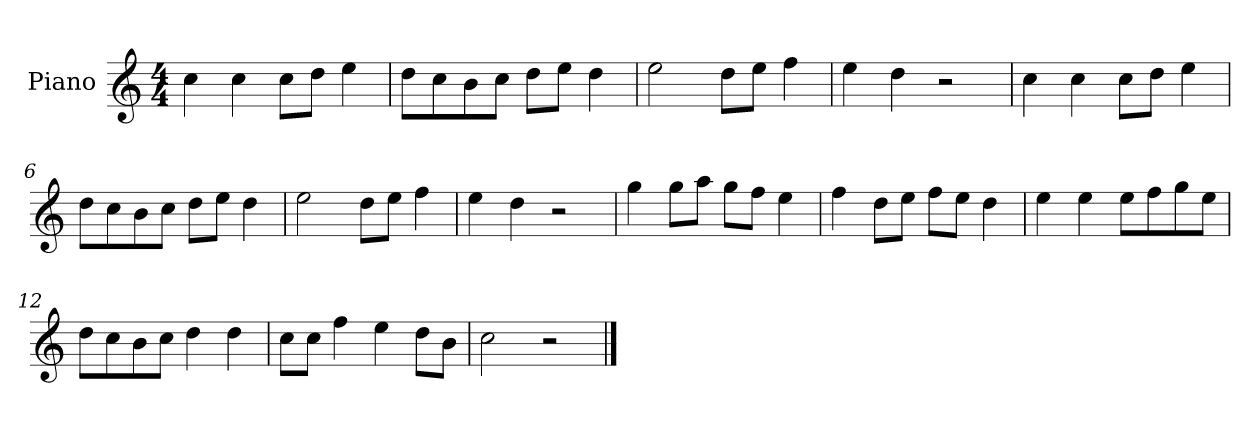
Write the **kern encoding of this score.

**kern
*part1
*staff1
*I"Piano
*I'P-no
*clefG2
*k[]
*M4/4
*MM90
=1
4cc\
4cc\
8cc\L
8dd\J
4ee\
=2
8dd\L
8cc\
8b\
8cc\J
8dd\L
8ee\J
4dd\
=3
2ee\
8dd\L
8ee\J
4ff\
=4
4ee\
4dd\
2r
=5
4cc\
4cc\
8cc\L
8dd\J
4ee\
=6
8dd\L
8cc\
8b\
8cc\J
8dd\L
8ee\J
4dd\
=7
2ee\
8dd\L
8ee\J
4ff\
!!LO:LB:g=z
=8
4ee\
4dd\
2r
=9
4gg\
8gg\L
8aa\J
8gg\L
8ff\J
4ee\
=10
4ff\
8dd\L
8ee\J
8ff\L
8ee\J
4dd\
=11
4ee\
4ee\
8ee\L
8ff\
8gg\
8ee\J
=12
8dd\L
8cc\
8b\
8cc\J
4dd\
4dd\
=13
8cc\L
8cc\J
4ff\
4ee\
8dd\L
8b\J
=14
2cc\
2r
==
*-
